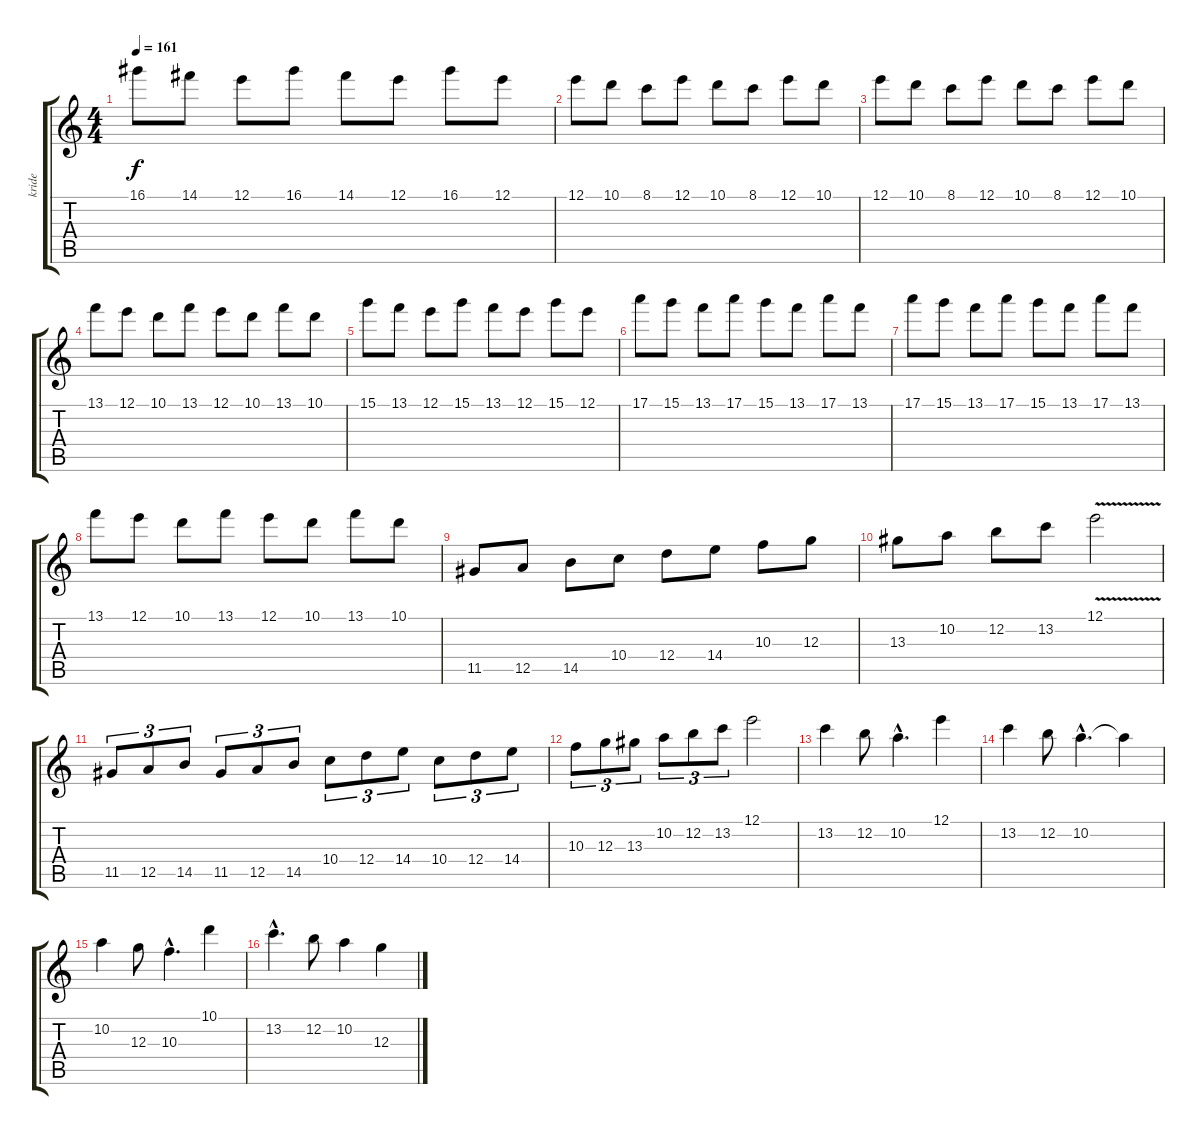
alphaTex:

\track ("kride" "kride") {instrument distortionguitar}
\staff {score tabs}
\tuning (E4 B3 G3 D3 A2 E2) {hide}
\ts (4 4)
\tempo 161
\clef g2
\ks c
16.1.8{dy f} 14.1.8 12.1.8 16.1.8 14.1.8 12.1.8 16.1.8 12.1.8 |
12.1.8{volume 9} 10.1.8 8.1.8 12.1.8 10.1.8 8.1.8 12.1.8 10.1.8 |
12.1.8 10.1.8 8.1.8 12.1.8 10.1.8 8.1.8 12.1.8 10.1.8 |
13.1.8 12.1.8 10.1.8 13.1.8 12.1.8 10.1.8 13.1.8 10.1.8 |
15.1.8 13.1.8 12.1.8 15.1.8 13.1.8 12.1.8 15.1.8 12.1.8 |
17.1.8 15.1.8 13.1.8 17.1.8 15.1.8 13.1.8 17.1.8 13.1.8 |
17.1.8 15.1.8 13.1.8 17.1.8 15.1.8 13.1.8 17.1.8 13.1.8 |
13.1.8 12.1.8 10.1.8 13.1.8 12.1.8 10.1.8 13.1.8 10.1.8 |
11.5.8{volume 13 instrument distortionguitar} 12.5.8 14.5.8 10.4.8 12.4.8 14.4.8 10.3.8 12.3.8 |
13.3.8 10.2.8 12.2.8 13.2.8 12.1{v}.2 |
11.5.8{tu (3 2)} 12.5.8{tu (3 2)} 14.5.8{tu (3 2)} 11.5.8{tu (3 2)} 12.5.8{tu (3 2)} 14.5.8{tu (3 2)} 10.4.8{tu (3 2)} 12.4.8{tu (3 2)} 14.4.8{tu (3 2)} 10.4.8{tu (3 2)} 12.4.8{tu (3 2)} 14.4.8{tu (3 2)} |
10.3.8{tu (3 2)} 12.3.8{tu (3 2)} 13.3.8{tu (3 2)} 10.2.8{tu (3 2)} 12.2.8{tu (3 2)} 13.2.8{tu (3 2)} 12.1.2 |
13.2.4{volume 11} 12.2.8 10.2{hac}.4{d} 12.1.4 |
13.2.4 12.2.8 10.2{hac}.4{d} 10.2{t}.4 |
10.2.4 12.3.8 10.3{hac}.4{d} 10.1.4 |
13.2{hac}.4{d} 12.2.8 10.2.4 12.3.4
